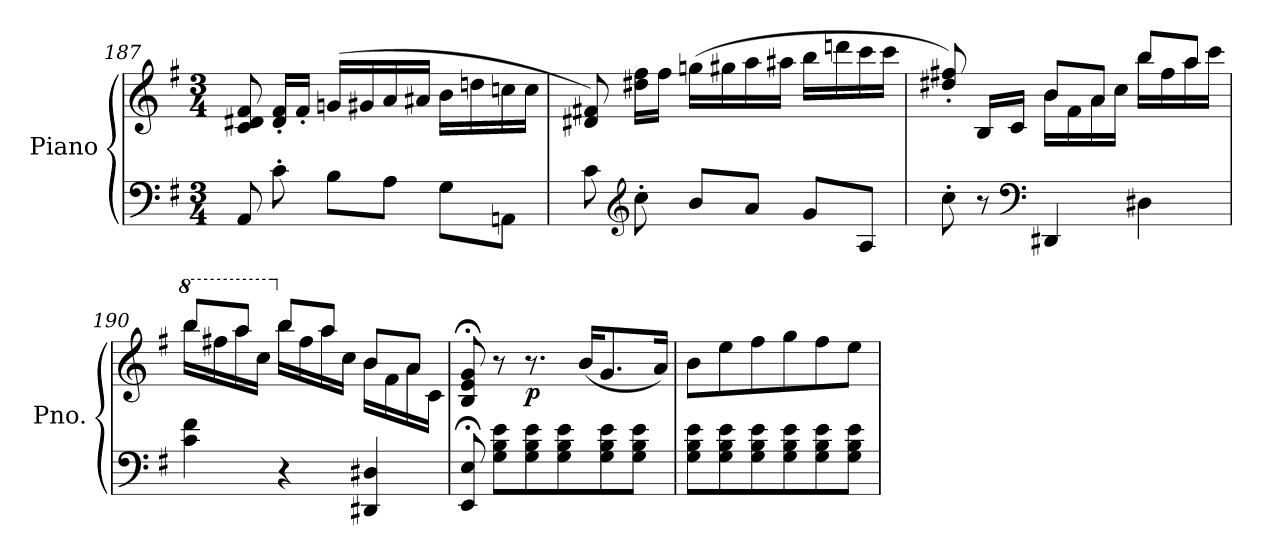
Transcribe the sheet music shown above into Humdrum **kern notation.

**kern	**kern	**dynam
*part1	*part1	*part1
*staff2	*staff1	*staff1/2
*I"Piano	*	*
*I'Pno.	*	*
*clefF4	*clefG2	*
*k[f#]	*k[f#]	*
*M3/4	*M3/4	*
=187	=187	=187
8AA/	8c/ 8d#X/ 8f#/	.
8c'\	16d#/' 16f#/'LL	.
.	16f#'/JJ	.
8B\L	(>16gn/LL	.
.	16g#X/	.
8A\J	16a/	.
.	16a#X/JJ	.
8G\L	16b\LL	.
.	16ddn\	.
8AAn\J	16ccn\	.
.	16cc\JJ	.
!!LO:LB:g=z
=188	=188	=188
8c\	8d#X/ 8f#X/)	.
*clefG2	*	*
8cc'\	16dd#X\ 16ff#\LL	.
.	16ff#\JJ	.
8b/L	(>16ggn\LL	.
.	16gg#X\	.
8a/J	16aa\	.
.	16aa#X\JJ	.
8g/L	16bb\LL	.
.	16dddn\	.
8A/J	16ccc\	.
.	16ccc\JJ	.
=189	=189	=189
*	*^	*
8cc'\	8dd#X/' 8ff#X/')	4ryy	.
8r	16B/LL	.	.
.	16c/JJ	.	.
*clefF4	*	*	*
4DD#X/	16b\LL	8b/L	.
.	16f#\	.	.
.	16a\	8a/J	.
.	16cc\JJ	.	.
4D#X\	16bb\LL	8bb/L	.
.	16ff#\	.	.
.	16aa\	8aa/J	.
.	16ccc\JJ	.	.
!!LO:LB:g=z	!!
=190	=190	=190	=190
*	*8va	*	*
4c\ 4f#\	16bbb\LL	8bbb/L	.
.	16fff#X\	.	.
.	16aaa\	8aaa/J	.
.	16ccc\JJ	.	.
*	*X8va	*	*
4r	16bb\LL	8bb/L	.
.	16ff#\	.	.
.	16aa\	8aa/J	.
.	16cc\JJ	.	.
4DD#X/ 4D#X/	16b\LL	8b/L	.
.	16f#\	.	.
.	16a\	8a/J	.
.	16c\JJ	.	.
*	*v	*v	*
=191	=191	=191
8EE/;< 8E/;<	8B/;< 8e/;< 8g/;<	.
8G\ 8B\ 8e\L	8r	.
*	*MM90	*
!	!	!LO:DY:b
8G\ 8B\ 8e\	8.r	p
8G\ 8B\ 8e\	.	.
.	(<16b/KL	.
8G\ 8B\ 8e\	8.g/	.
8G\ 8B\ 8e\J	.	.
.	16a/Jk)	.
=192	=192	=192
8G\ 8B\ 8e\L	8b\L	.
8G\ 8B\ 8e\	8ee\	.
8G\ 8B\ 8e\	8ff#\	.
8G\ 8B\ 8e\	8gg\	.
8G\ 8B\ 8e\	8ff#\	.
8G\ 8B\ 8e\J	8ee\J	.
=	=	=
*-	*-	*-
